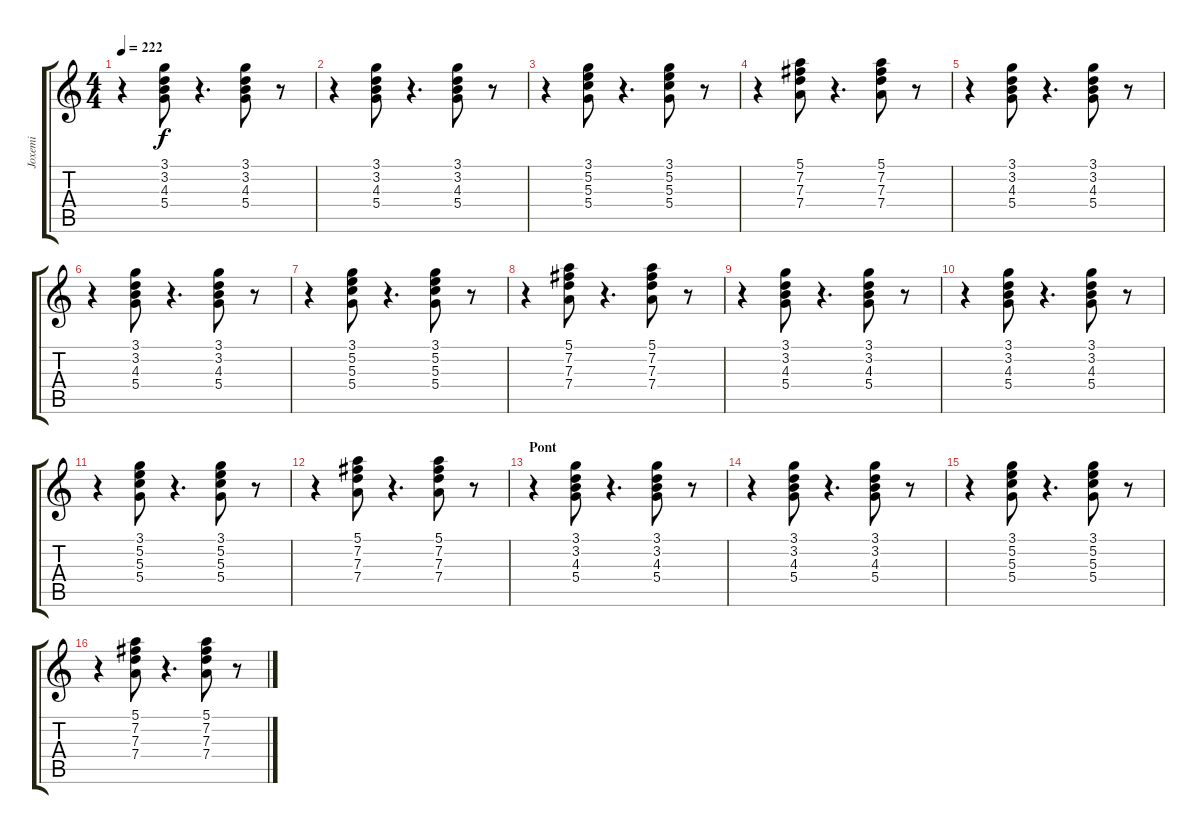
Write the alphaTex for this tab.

\track ("Joxemi" "Joxemi") {instrument electricguitarjazz}
\staff {score tabs}
\tuning (E4 B3 G3 D3 A2 E2) {hide}
\ts (4 4)
\tempo 222
\clef g2
\ks c
r.4{dy f} (3.1 3.2 4.3 5.4).8 r.4{d} (3.1 3.2 4.3 5.4).8 r.8 |
r.4 (3.1 3.2 4.3 5.4).8 r.4{d} (3.1 3.2 4.3 5.4).8 r.8 |
r.4 (3.1 5.2 5.3 5.4).8 r.4{d} (3.1 5.2 5.3 5.4).8 r.8 |
r.4 (5.1 7.2 7.3 7.4).8 r.4{d} (5.1 7.2 7.3 7.4).8 r.8 |
r.4 (3.1 3.2 4.3 5.4).8 r.4{d} (3.1 3.2 4.3 5.4).8 r.8 |
r.4 (3.1 3.2 4.3 5.4).8 r.4{d} (3.1 3.2 4.3 5.4).8 r.8 |
r.4 (3.1 5.2 5.3 5.4).8 r.4{d} (3.1 5.2 5.3 5.4).8 r.8 |
r.4 (5.1 7.2 7.3 7.4).8 r.4{d} (5.1 7.2 7.3 7.4).8 r.8 |
r.4 (3.1 3.2 4.3 5.4).8 r.4{d} (3.1 3.2 4.3 5.4).8 r.8 |
r.4 (3.1 3.2 4.3 5.4).8 r.4{d} (3.1 3.2 4.3 5.4).8 r.8 |
r.4 (3.1 5.2 5.3 5.4).8 r.4{d} (3.1 5.2 5.3 5.4).8 r.8 |
r.4 (5.1 7.2 7.3 7.4).8 r.4{d} (5.1 7.2 7.3 7.4).8 r.8 |
\section ("" "Pont")
r.4 (3.1 3.2 4.3 5.4).8 r.4{d} (3.1 3.2 4.3 5.4).8 r.8 |
r.4 (3.1 3.2 4.3 5.4).8 r.4{d} (3.1 3.2 4.3 5.4).8 r.8 |
r.4 (3.1 5.2 5.3 5.4).8 r.4{d} (3.1 5.2 5.3 5.4).8 r.8 |
r.4 (5.1 7.2 7.3 7.4).8 r.4{d} (5.1 7.2 7.3 7.4).8 r.8
